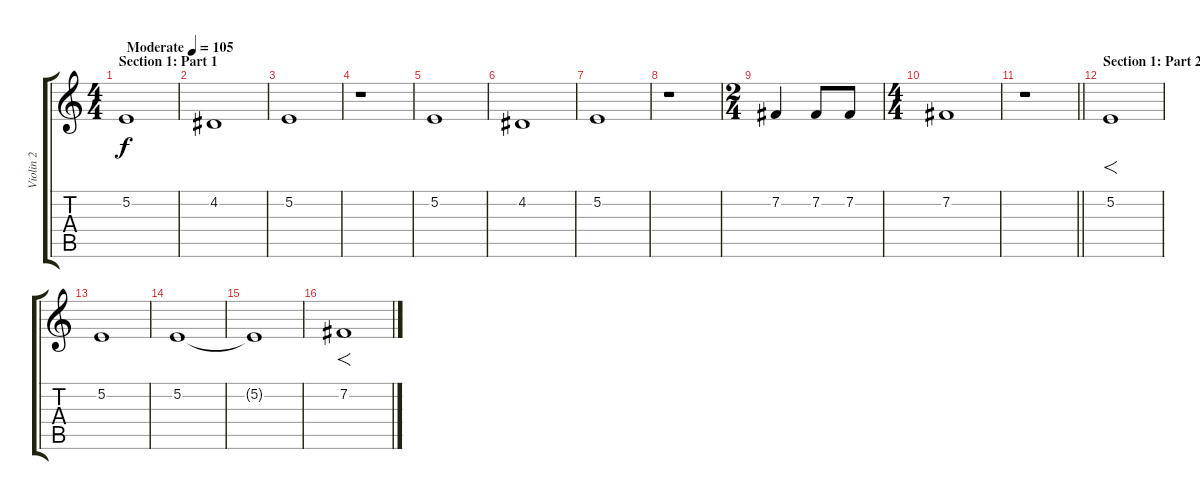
\track ("Violin 2" "Violin 2") {instrument stringensemble1}
\staff {score tabs}
\tuning (E4 B3 G3 D3 A2 E2) {hide}
\ts (4 4)
\section ("" "Section 1: Part 1")
\tempo (105 "Moderate")
\clef g2
\ks c
5.2.1{dy f instrument stringensemble1} |
4.2.1 |
5.2.1{volume 0} |
r.1 |
5.2.1{volume 12} |
4.2.1 |
5.2.1{volume 0} |
r.1 |
\ts (2 4)
7.2.4{volume 12} 7.2.8 7.2.8 |
\ts (4 4)
7.2.1{volume 0} |
\barLineRight lightlight
r.1 |
\section ("" "Section 1: Part 2")
5.2.1{f volume 12} |
5.2.1 |
5.2.1 |
5.2{t}.1 |
7.2.1{f}
